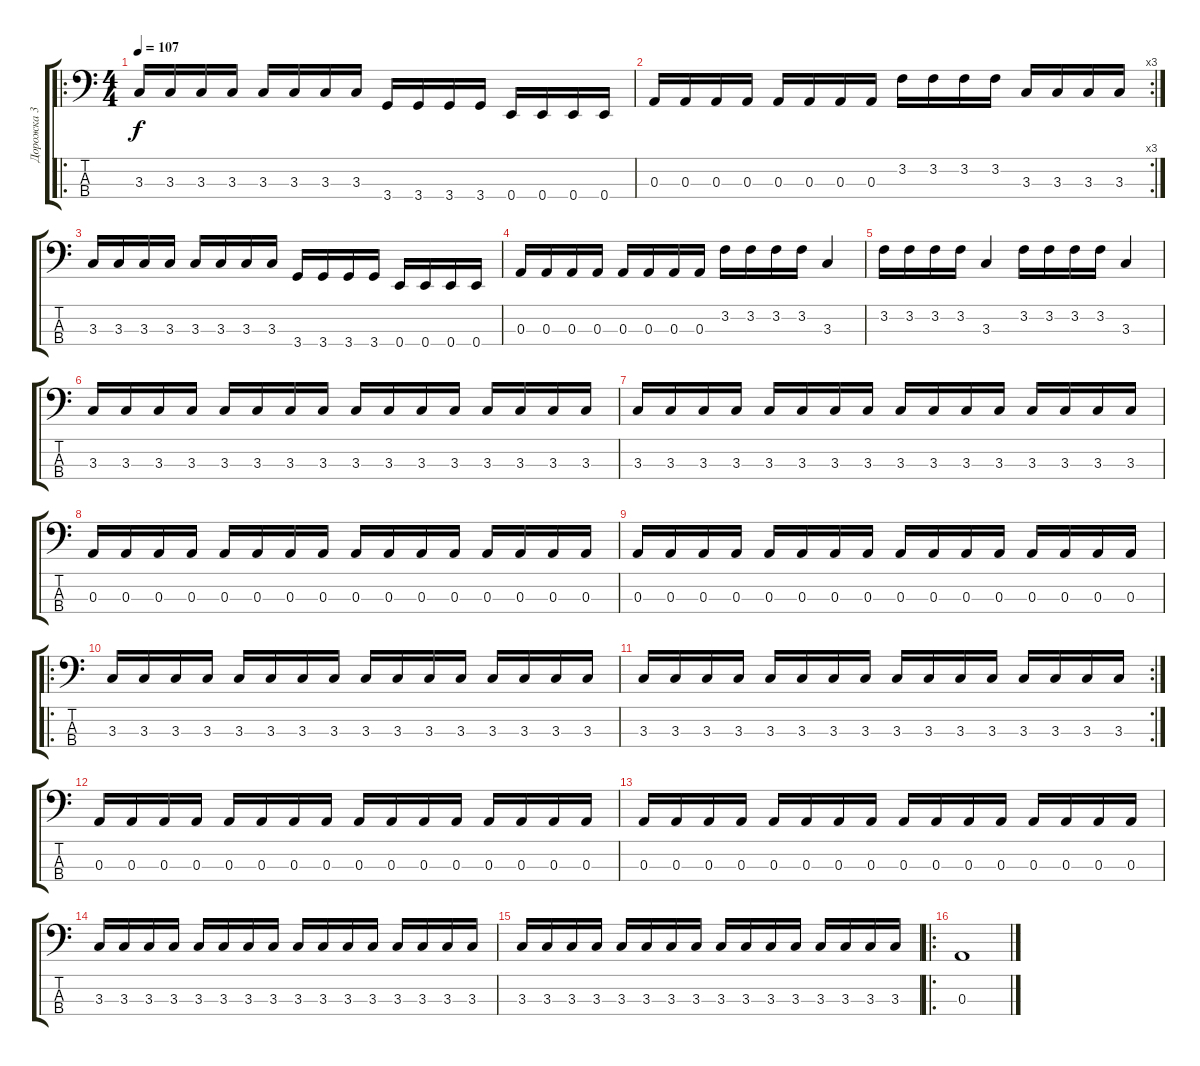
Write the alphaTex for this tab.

\track ("Дорожка 3" "Дорожка 3") {instrument electricbassfinger}
\staff {score tabs}
\tuning (G2 D2 A1 E1) {hide}
\ro
\ts (4 4)
\tempo 107
\clef f4
\ks c
3.3.16{dy f} 3.3.16 3.3.16 3.3.16 3.3.16 3.3.16 3.3.16 3.3.16 3.4.16 3.4.16 3.4.16 3.4.16 0.4.16 0.4.16 0.4.16 0.4.16 |
\rc 3
0.3.16 0.3.16 0.3.16 0.3.16 0.3.16 0.3.16 0.3.16 0.3.16 3.2.16 3.2.16 3.2.16 3.2.16 3.3.16 3.3.16 3.3.16 3.3.16 |
3.3.16 3.3.16 3.3.16 3.3.16 3.3.16 3.3.16 3.3.16 3.3.16 3.4.16 3.4.16 3.4.16 3.4.16 0.4.16 0.4.16 0.4.16 0.4.16 |
0.3.16 0.3.16 0.3.16 0.3.16 0.3.16 0.3.16 0.3.16 0.3.16 3.2.16 3.2.16 3.2.16 3.2.16 3.3.4 |
3.2.16 3.2.16 3.2.16 3.2.16 3.3.4 3.2.16 3.2.16 3.2.16 3.2.16 3.3.4 |
3.3.16 3.3.16 3.3.16 3.3.16 3.3.16 3.3.16 3.3.16 3.3.16 3.3.16 3.3.16 3.3.16 3.3.16 3.3.16 3.3.16 3.3.16 3.3.16 |
3.3.16 3.3.16 3.3.16 3.3.16 3.3.16 3.3.16 3.3.16 3.3.16 3.3.16 3.3.16 3.3.16 3.3.16 3.3.16 3.3.16 3.3.16 3.3.16 |
0.3.16 0.3.16 0.3.16 0.3.16 0.3.16 0.3.16 0.3.16 0.3.16 0.3.16 0.3.16 0.3.16 0.3.16 0.3.16 0.3.16 0.3.16 0.3.16 |
0.3.16 0.3.16 0.3.16 0.3.16 0.3.16 0.3.16 0.3.16 0.3.16 0.3.16 0.3.16 0.3.16 0.3.16 0.3.16 0.3.16 0.3.16 0.3.16 |
\ro
3.3.16 3.3.16 3.3.16 3.3.16 3.3.16 3.3.16 3.3.16 3.3.16 3.3.16 3.3.16 3.3.16 3.3.16 3.3.16 3.3.16 3.3.16 3.3.16 |
\rc 2
3.3.16 3.3.16 3.3.16 3.3.16 3.3.16 3.3.16 3.3.16 3.3.16 3.3.16 3.3.16 3.3.16 3.3.16 3.3.16 3.3.16 3.3.16 3.3.16 |
0.3.16 0.3.16 0.3.16 0.3.16 0.3.16 0.3.16 0.3.16 0.3.16 0.3.16 0.3.16 0.3.16 0.3.16 0.3.16 0.3.16 0.3.16 0.3.16 |
0.3.16 0.3.16 0.3.16 0.3.16 0.3.16 0.3.16 0.3.16 0.3.16 0.3.16 0.3.16 0.3.16 0.3.16 0.3.16 0.3.16 0.3.16 0.3.16 |
3.3.16 3.3.16 3.3.16 3.3.16 3.3.16 3.3.16 3.3.16 3.3.16 3.3.16 3.3.16 3.3.16 3.3.16 3.3.16 3.3.16 3.3.16 3.3.16 |
3.3.16 3.3.16 3.3.16 3.3.16 3.3.16 3.3.16 3.3.16 3.3.16 3.3.16 3.3.16 3.3.16 3.3.16 3.3.16 3.3.16 3.3.16 3.3.16 |
\ro
0.3.1
